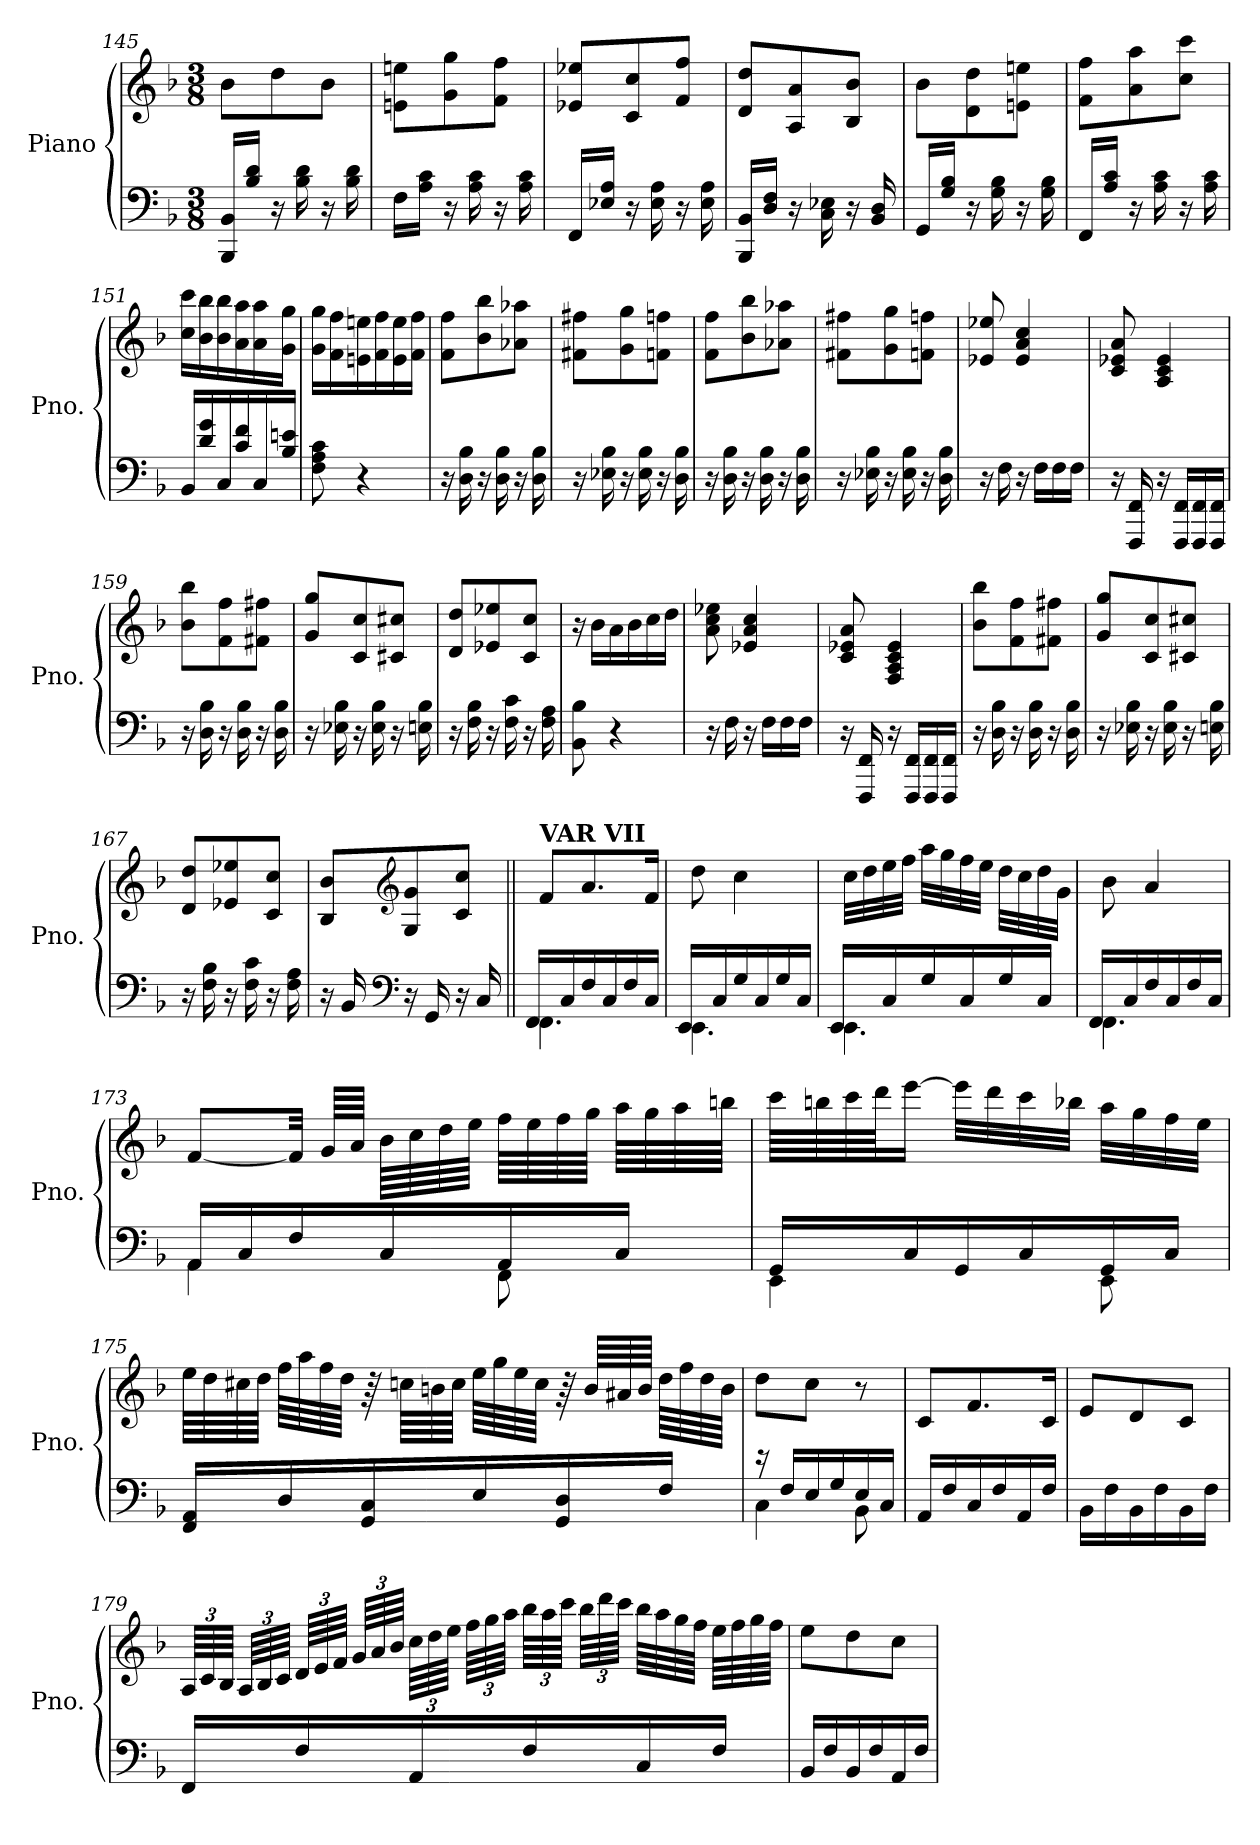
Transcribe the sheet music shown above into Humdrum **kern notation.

**kern	**kern
*part1	*part1
*staff2	*staff1
*I"Piano	*
*I'Pno.	*
*clefF4	*clefG2
*k[b-]	*k[b-]
*M3/8	*M3/8
=145	=145
16BBB-/ 16BB-/LL	8b-\L
16B-/ 16d/JJ	.
16r	8dd\
16B-\ 16d\	.
16r	8b-\J
16B-\ 16d\	.
=146	=146
16F\LL	8en\ 8een\L
16A\ 16c\JJ	.
16r	8g\ 8gg\
16A\ 16c\	.
16r	8f\ 8ff\J
16A\ 16c\	.
=147	=147
16FF/LL	8e-X/ 8ee-X/L
16E-X/ 16A/JJ	.
16r	8c/ 8cc/
16E-\ 16A\	.
16r	8f/ 8ff/J
16E-\ 16A\	.
!!LO:LB:g=z
=148	=148
16BBB-/ 16BB-/LL	8d/ 8dd/L
16D/ 16F/JJ	.
16r	8A/ 8a/
16C\ 16E-X\	.
16r	8B-/ 8b-/J
16BB-/ 16D/	.
=149	=149
16GG/LL	8b-\L
16G/ 16B-/JJ	.
16r	8d\ 8dd\
16G\ 16B-\	.
16r	8en\ 8een\J
16G\ 16B-\	.
=150	=150
16FF/LL	8f\ 8ff\L
16A/ 16c/JJ	.
16r	8a\ 8aa\
16A\ 16c\	.
16r	8cc\ 8ccc\J
16A\ 16c\	.
=151	=151
16BB-/LL	16cc\ 16ccc\LL
16d/ 16g/	16b-\ 16bb-\
16C/	16b-\ 16bb-\
16c/ 16f/	16a\ 16aa\
16C/	16a\ 16aa\
16B-/ 16en/JJ	16g\ 16gg\JJ
=152	=152
8F\ 8A\ 8c\	16g\ 16gg\LL
.	16f\ 16ff\
4r	16en\ 16een\
.	16f\ 16ff\
.	16e\ 16ee\
.	16f\ 16ff\JJ
=153	=153
16r	8f\ 8ff\L
16D\ 16B-\	.
16r	8b-\ 8bb-\
16D\ 16B-\	.
16r	8a-X\ 8aa-X\J
16D\ 16B-\	.
=154	=154
16r	8f#X\ 8ff#X\L
16E-X\ 16B-\	.
16r	8g\ 8gg\
16E-\ 16B-\	.
16r	8fn\ 8ffn\J
16D\ 16B-\	.
!!LO:LB:g=z
=155	=155
16r	8f\ 8ff\L
16D\ 16B-\	.
16r	8b-\ 8bb-\
16D\ 16B-\	.
16r	8a-X\ 8aa-X\J
16D\ 16B-\	.
=156	=156
16r	8f#X\ 8ff#X\L
16E-X\ 16B-\	.
16r	8g\ 8gg\
16E-\ 16B-\	.
16r	8fn\ 8ffn\J
16D\ 16B-\	.
=157	=157
16r	8e-X/ 8ee-X/
16F\	.
16r	4e-/ 4a/ 4cc/
16F\LL	.
16F\	.
16F\JJ	.
=158	=158
16r	8c/ 8e-X/ 8a/
16FFF/ 16FF/	.
16r	4A/ 4c/ 4e-/
16FFF/ 16FF/LL	.
16FFF/ 16FF/	.
16FFF/ 16FF/JJ	.
=159	=159
16r	8b-\ 8bb-\L
16D\ 16B-\	.
16r	8f\ 8ff\
16D\ 16B-\	.
16r	8f#X\ 8ff#X\J
16D\ 16B-\	.
=160	=160
16r	8g/ 8gg/L
16E-X\ 16B-\	.
16r	8c/ 8cc/
16E-\ 16B-\	.
16r	8c#X/ 8cc#X/J
16En\ 16B-\	.
=161	=161
16r	8d/ 8dd/L
16F\ 16B-\	.
16r	8e-X/ 8ee-X/
16F\ 16c\	.
16r	8c/ 8cc/J
16F\ 16A\	.
!!LO:PB:g=z
=162	=162
8BB-\ 8B-\	16r
.	16b-\LL
4r	16a\
.	16b-\
.	16cc\
.	16dd\JJ
=163	=163
16r	8a\ 8cc\ 8ee-X\
16F\	.
16r	4e-X/ 4a/ 4cc/
16F\LL	.
16F\	.
16F\JJ	.
=164	=164
16r	8c/ 8e-X/ 8a/
16FFF/ 16FF/	.
16r	4F/ 4A/ 4c/ 4e-/
16FFF/ 16FF/LL	.
16FFF/ 16FF/	.
16FFF/ 16FF/JJ	.
=165	=165
16r	8b-\ 8bb-\L
16D\ 16B-\	.
16r	8f\ 8ff\
16D\ 16B-\	.
16r	8f#X\ 8ff#X\J
16D\ 16B-\	.
=166	=166
16r	8g/ 8gg/L
16E-X\ 16B-\	.
16r	8c/ 8cc/
16E-\ 16B-\	.
16r	8c#X/ 8cc#X/J
16En\ 16B-\	.
=167	=167
16r	8d/ 8dd/L
16F\ 16B-\	.
16r	8e-X/ 8ee-X/
16F\ 16c\	.
16r	8c/ 8cc/J
16F\ 16A\	.
!!LO:LB:g=z
=168	=168
16r	8B-/ 8b-/L
16BB-/	.
*clefF4	*clefG2
16r	8G/ 8g/
16GG/	.
16r	8c/ 8cc/J
16C/	.
=169||	=169||
*^	*
!	!	!LO:TX:a:B:t=VAR VII
4.FF\	16FF/LL	8f/L
.	16C/	.
.	16F/	8.a/
.	16C/	.
.	16F/	.
.	16C/JJ	16f/Jk
=170	=170	=170
4.EE\	16EE/LL	8dd\
.	16C/	.
.	16G/	4cc\
.	16C/	.
.	16G/	.
.	16C/JJ	.
=171	=171	=171
4.EE\	16EE/LL	32cc\LLL
.	.	32dd\
.	16C/	32ee\
.	.	32ff\JJJ
.	16G/	32aa\LLL
.	.	32gg\
.	16C/	32ff\
.	.	32ee\JJJ
.	16G/	32dd\LLL
.	.	32cc\
.	16C/JJ	32dd\
.	.	32g\JJJ
=172	=172	=172
4.FF\	16FF/LL	8b-\
.	16C/	.
.	16F/	4a/
.	16C/	.
.	16F/	.
.	16C/JJ	.
!!LO:LB:g=z
=173	=173	=173
4AA\	16AA/LL	[8f/L
.	16C/	.
.	16F/	32f/Jkk]
.	.	64g/LLLL
.	.	64a/JJJJ
.	16C/	64b-\LLLL
.	.	64cc\
.	.	64dd\
.	.	64ee\JJJJ
8FF\	16AA/	64ff\LLLL
.	.	64ee\
.	.	64ff\
.	.	64gg\JJJJ
.	16C/JJ	64aa\LLLL
.	.	64gg\
.	.	64aa\
.	.	64bbn\JJJJ
=174	=174	=174
4EE\	16GG/LL	64ccc\LLLL
.	.	64bbn\
.	.	64ccc\
.	.	64ddd\JJ
.	16C/	[16eee\JJ
.	16GG/	32eee\LLL]
.	.	32ddd\
.	16C/	32ccc\
.	.	32bb-X\JJJ
8EE\	16GG/	32aa\LLL
.	.	32gg\
.	16C/JJ	32ff\
.	.	32ee\JJJ
*v	*v	*
!!LO:LB:g=z
=175	=175
16FF/ 16AA/LL	64ee\LLLL
.	64dd\
.	64cc#X\
.	64dd\JJJJ
16D/	64ff\LLLL
.	64aa\
.	64ff\
.	64dd\JJJJ
16GG/ 16C/	64r
.	64ccn\LLLL
.	64bn\
.	64cc\JJJJ
16E/	64ee\LLLL
.	64gg\
.	64ee\
.	64cc\JJJJ
16GG/ 16D/	64r
.	64b/LLLL
.	64a#X/
.	64b/JJJJ
16F/JJ	64dd\LLLL
.	64ff\
.	64dd\
.	64b\JJJJ
=176	=176
*^	*
4C\	16re	8dd\L
.	16F/LL	.
.	16E/	8cc\J
.	16G/	.
8BB-\	16E/	8r
.	16C/JJ	.
*v	*v	*
=177	=177
16AA/LL	8c/L
16F/	.
16C/	8.f/
16F/	.
16AA/	.
16F/JJ	16c/Jk
=178	=178
16BB-\LL	8e/L
16F\	.
16BB-\	8d/
16F\	.
16BB-\	8c/J
16F\JJ	.
!!LO:LB:g=z
=179	=179
*	*Xbrackettup
16FF/LL	96A/LLLL
.	96c/
.	96B-/JJJJ
.	96A/LLLL
.	96B-/
.	96c/JJJJ
16F/	96d/LLLL
.	96e/
.	96f/JJJJ
.	96g/LLLL
.	96a/
.	96b-/JJJJ
16AA/	96cc\LLLL
.	96dd\
.	96ee\JJJJ
.	96ff\LLLL
.	96gg\
.	96aa\JJJJ
16F/	96bb-\LLLL
.	96aa\
.	96ccc\JJJJ
.	96bb-\LLLL
.	96ddd\
.	96ccc\JJJJ
16C/	64bb-\LLLL
.	64aa\
.	64gg\
.	64ff\JJJJ
16F/JJ	64ee\LLLL
.	64ff\
.	64gg\
.	64ff\JJJJ
=180	=180
16BB-/LL	8ee\L
16F/	.
16BB-/	8dd\
16F/	.
16AA/	8cc\J
16F/JJ	.
=	=
*-	*-
